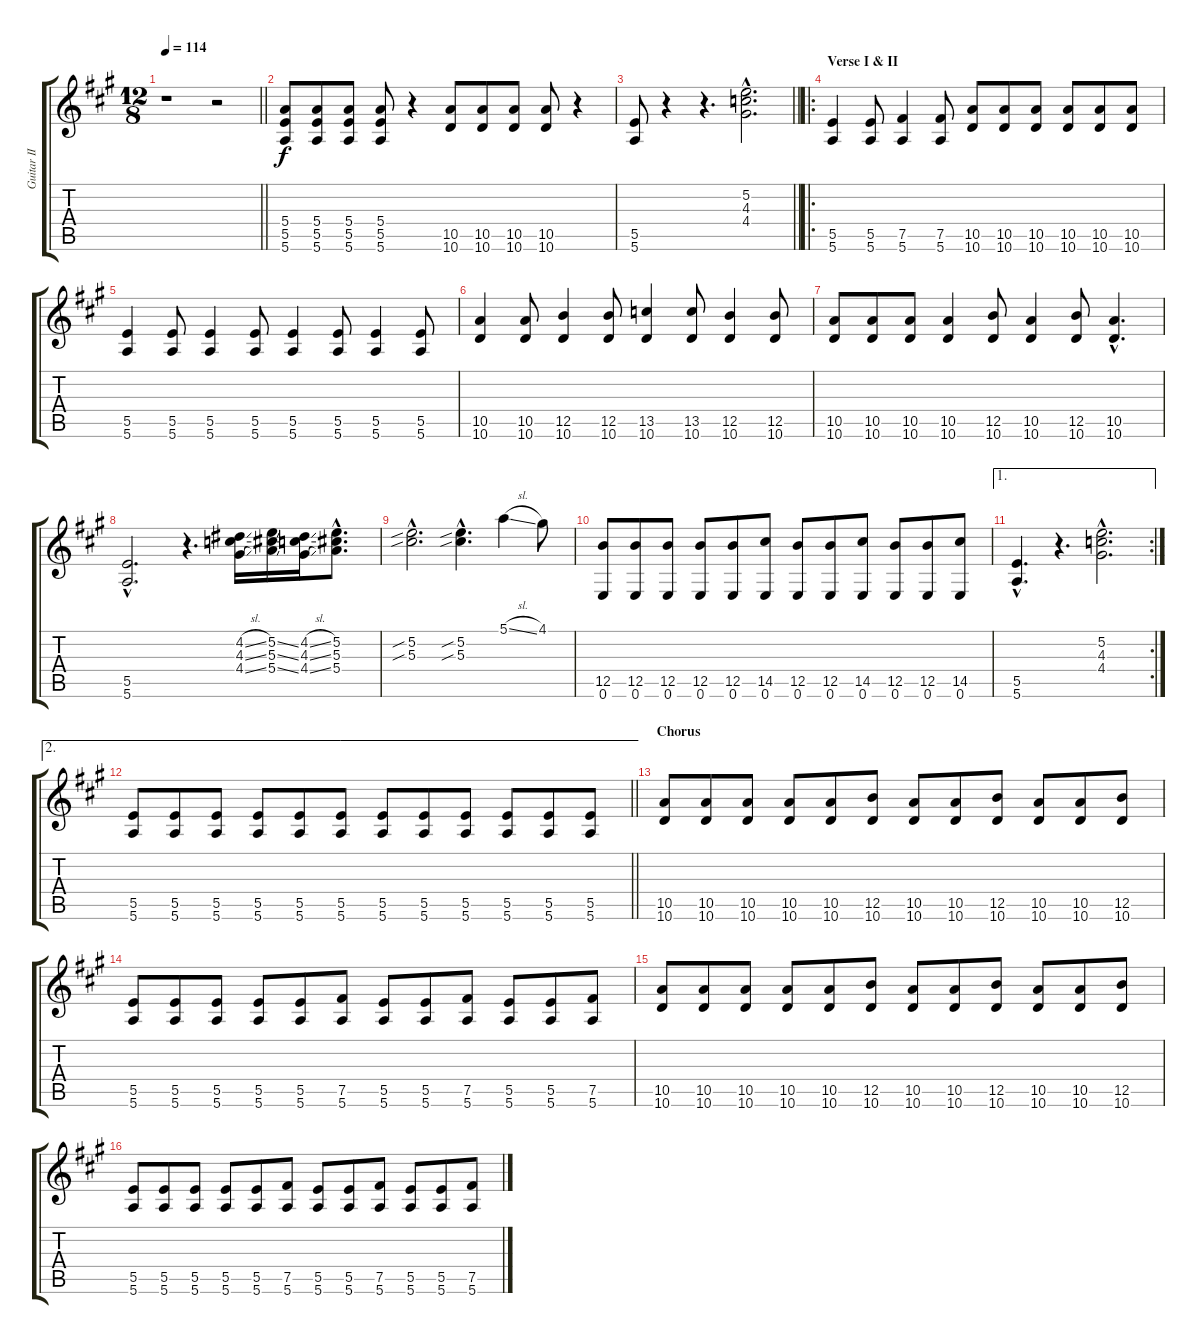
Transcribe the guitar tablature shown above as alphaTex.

\track ("Guitar II" "Guitar II") {instrument distortionguitar}
\staff {score tabs}
\tuning (E4 B3 Ab3 E3 B2 E2) {hide}
\ts (12 8)
\tempo 114
\clef g2
\barLineRight lightlight
\ks a
r.1{dy f instrument distortionguitar} r.2 |
(5.4 5.5 5.6).8 (5.4 5.5 5.6).8 (5.4 5.5 5.6).8 (5.4 5.5 5.6).8 r.4 (10.5 10.6).8 (10.5 10.6).8 (10.5 10.6).8 (10.5 10.6).8 r.4 |
\barLineRight lightlight
(5.5 5.6).8 r.4 r.4{d} (5.2{hac} 4.3{hac} 4.4{hac}).2{d} |
\ro
\section ("" "Verse I & II")
(5.5 5.6).4 (5.5 5.6).8 (7.5 5.6).4 (7.5 5.6).8 (10.5 10.6).8 (10.5 10.6).8 (10.5 10.6).8 (10.5 10.6).8 (10.5 10.6).8 (10.5 10.6).8 |
(5.5 5.6).4 (5.5 5.6).8 (5.5 5.6).4 (5.5 5.6).8 (5.5 5.6).4 (5.5 5.6).8 (5.5 5.6).4 (5.5 5.6).8 |
(10.5 10.6).4 (10.5 10.6).8 (12.5 10.6).4 (12.5 10.6).8 (13.5 10.6).4 (13.5 10.6).8 (12.5 10.6).4 (12.5 10.6).8 |
(10.5 10.6).8 (10.5 10.6).8 (10.5 10.6).8 (10.5 10.6).4 (12.5 10.6).8 (10.5 10.6).4 (12.5 10.6).8 (10.5{hac} 10.6{hac}).4{d} |
(5.5{hac} 5.6{hac}).2{d} r.4{d} (4.2{sl} 4.3{sl} 4.4{sl}).16 (5.2{ss} 5.3{ss} 5.4{ss}).16 (4.2{sl} 4.3{sl} 4.4{sl}).16 (5.2{hac} 5.3{hac} 5.4{hac}).8{d} |
(5.2{sib hac} 5.3{sib hac}).2{d} (5.2{sib hac} 5.3{sib hac}).4{d} 5.1{sl}.4 4.1.8 |
(12.5 0.6).8 (12.5 0.6).8 (12.5 0.6).8 (12.5 0.6).8 (12.5 0.6).8 (14.5 0.6).8 (12.5 0.6).8 (12.5 0.6).8 (14.5 0.6).8 (12.5 0.6).8 (12.5 0.6).8 (14.5 0.6).8 |
\ae 1
\rc 2
(5.5{hac} 5.6{hac}).4{d} r.4{d} (5.2{hac} 4.3{hac} 4.4{hac}).2{d} |
\ae 2
\barLineRight lightlight
(5.5 5.6).8 (5.5 5.6).8 (5.5 5.6).8 (5.5 5.6).8 (5.5 5.6).8 (5.5 5.6).8 (5.5 5.6).8 (5.5 5.6).8 (5.5 5.6).8 (5.5 5.6).8 (5.5 5.6).8 (5.5 5.6).8 |
\section ("" "Chorus")
(10.5 10.6).8 (10.5 10.6).8 (10.5 10.6).8 (10.5 10.6).8 (10.5 10.6).8 (12.5 10.6).8 (10.5 10.6).8 (10.5 10.6).8 (12.5 10.6).8 (10.5 10.6).8 (10.5 10.6).8 (12.5 10.6).8 |
(5.5 5.6).8 (5.5 5.6).8 (5.5 5.6).8 (5.5 5.6).8 (5.5 5.6).8 (7.5 5.6).8 (5.5 5.6).8 (5.5 5.6).8 (7.5 5.6).8 (5.5 5.6).8 (5.5 5.6).8 (7.5 5.6).8 |
(10.5 10.6).8 (10.5 10.6).8 (10.5 10.6).8 (10.5 10.6).8 (10.5 10.6).8 (12.5 10.6).8 (10.5 10.6).8 (10.5 10.6).8 (12.5 10.6).8 (10.5 10.6).8 (10.5 10.6).8 (12.5 10.6).8 |
(5.5 5.6).8 (5.5 5.6).8 (5.5 5.6).8 (5.5 5.6).8 (5.5 5.6).8 (7.5 5.6).8 (5.5 5.6).8 (5.5 5.6).8 (7.5 5.6).8 (5.5 5.6).8 (5.5 5.6).8 (7.5 5.6).8
